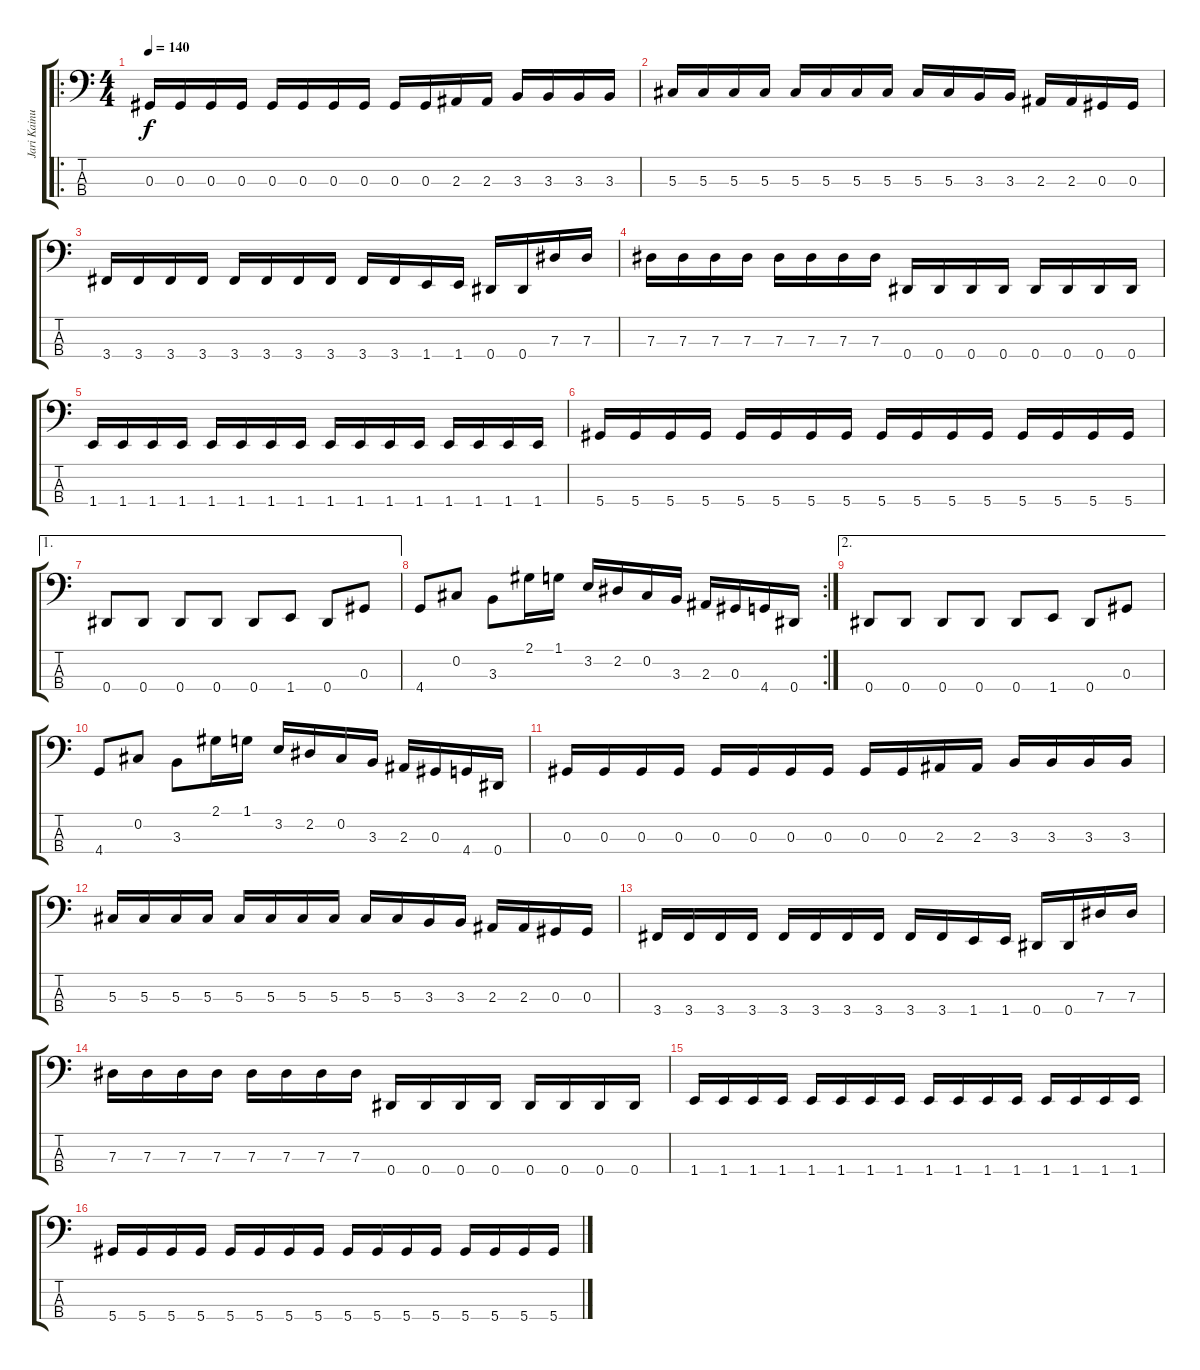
\track ("Jari Kainulainen" "Jari Kainu") {instrument electricbassfinger}
\staff {score tabs}
\tuning (Gb2 Db2 Ab1 Eb1) {hide}
\ro
\ts (4 4)
\tempo 140
\clef f4
\ks c
0.3.16{dy f} 0.3.16 0.3.16 0.3.16 0.3.16 0.3.16 0.3.16 0.3.16 0.3.16 0.3.16 2.3.16 2.3.16 3.3.16 3.3.16 3.3.16 3.3.16 |
5.3.16 5.3.16 5.3.16 5.3.16 5.3.16 5.3.16 5.3.16 5.3.16 5.3.16 5.3.16 3.3.16 3.3.16 2.3.16 2.3.16 0.3.16 0.3.16 |
3.4.16 3.4.16 3.4.16 3.4.16 3.4.16 3.4.16 3.4.16 3.4.16 3.4.16 3.4.16 1.4.16 1.4.16 0.4.16 0.4.16 7.3.16 7.3.16 |
7.3.16 7.3.16 7.3.16 7.3.16 7.3.16 7.3.16 7.3.16 7.3.16 0.4.16 0.4.16 0.4.16 0.4.16 0.4.16 0.4.16 0.4.16 0.4.16 |
1.4.16 1.4.16 1.4.16 1.4.16 1.4.16 1.4.16 1.4.16 1.4.16 1.4.16 1.4.16 1.4.16 1.4.16 1.4.16 1.4.16 1.4.16 1.4.16 |
5.4.16 5.4.16 5.4.16 5.4.16 5.4.16 5.4.16 5.4.16 5.4.16 5.4.16 5.4.16 5.4.16 5.4.16 5.4.16 5.4.16 5.4.16 5.4.16 |
\ae 1
0.4.8 0.4.8 0.4.8 0.4.8 0.4.8 1.4.8 0.4.8 0.3.8 |
\rc 2
4.4.8 0.2.8 3.3.8 2.1.16 1.1.16 3.2.16 2.2.16 0.2.16 3.3.16 2.3.16 0.3.16 4.4.16 0.4.16 |
\ae 2
0.4.8 0.4.8 0.4.8 0.4.8 0.4.8 1.4.8 0.4.8 0.3.8 |
4.4.8 0.2.8 3.3.8 2.1.16 1.1.16 3.2.16 2.2.16 0.2.16 3.3.16 2.3.16 0.3.16 4.4.16 0.4.16 |
0.3.16 0.3.16 0.3.16 0.3.16 0.3.16 0.3.16 0.3.16 0.3.16 0.3.16 0.3.16 2.3.16 2.3.16 3.3.16 3.3.16 3.3.16 3.3.16 |
5.3.16 5.3.16 5.3.16 5.3.16 5.3.16 5.3.16 5.3.16 5.3.16 5.3.16 5.3.16 3.3.16 3.3.16 2.3.16 2.3.16 0.3.16 0.3.16 |
3.4.16 3.4.16 3.4.16 3.4.16 3.4.16 3.4.16 3.4.16 3.4.16 3.4.16 3.4.16 1.4.16 1.4.16 0.4.16 0.4.16 7.3.16 7.3.16 |
7.3.16 7.3.16 7.3.16 7.3.16 7.3.16 7.3.16 7.3.16 7.3.16 0.4.16 0.4.16 0.4.16 0.4.16 0.4.16 0.4.16 0.4.16 0.4.16 |
1.4.16 1.4.16 1.4.16 1.4.16 1.4.16 1.4.16 1.4.16 1.4.16 1.4.16 1.4.16 1.4.16 1.4.16 1.4.16 1.4.16 1.4.16 1.4.16 |
5.4.16 5.4.16 5.4.16 5.4.16 5.4.16 5.4.16 5.4.16 5.4.16 5.4.16 5.4.16 5.4.16 5.4.16 5.4.16 5.4.16 5.4.16 5.4.16
